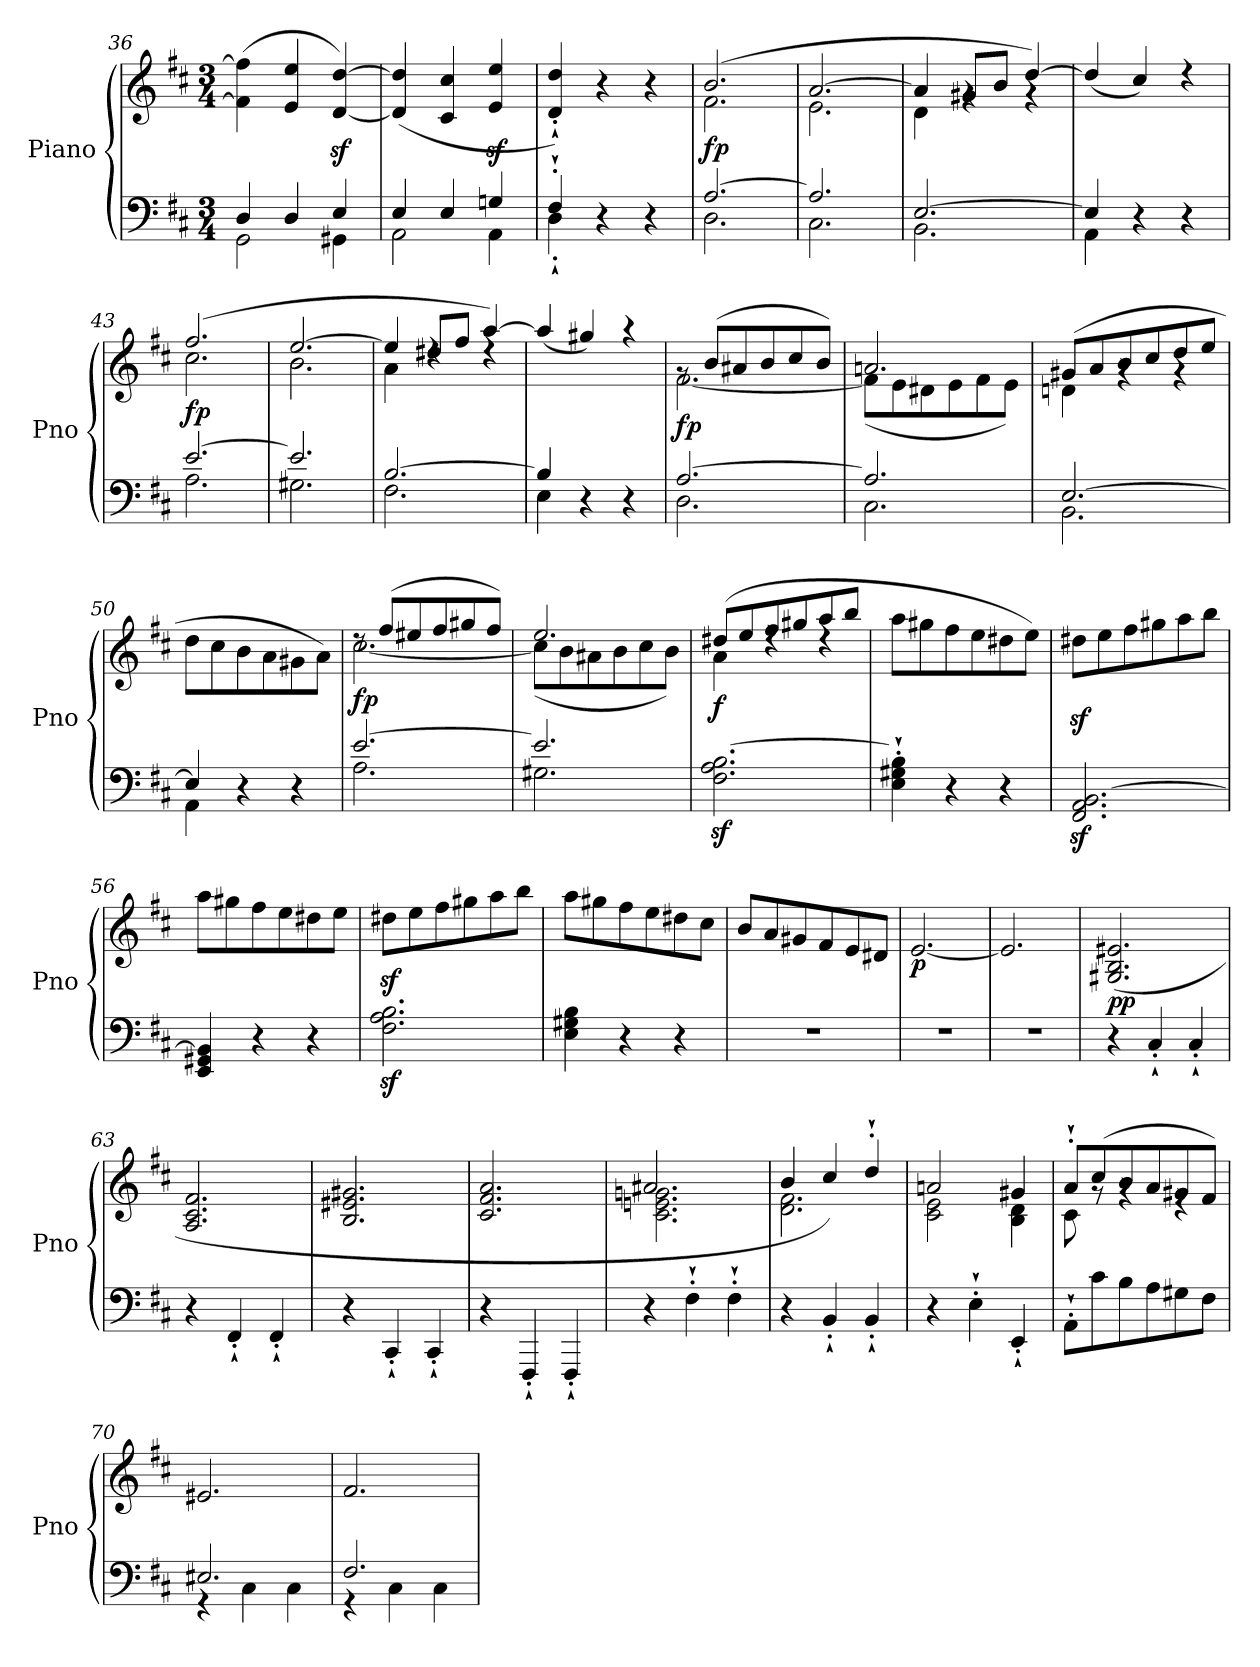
**kern	**kern	**dynam
*part1	*part1	*part1
*staff2	*staff1	*staff1/2
*I"Piano	*	*
*I'Pno	*	*
*clefF4	*clefG2	*
*k[f#c#]	*k[f#c#]	*
*M3/4	*M3/4	*
=36	=36	=36
*^	*	*
4D/	2GG\	(4f#\] 4ff#\]	.
4D/	.	4e/ 4ee/	.
4E/	4GG#X\	[4d/z< [4dd/z<)	.
=37	=37	=37	=37
4E/	2AA\	(4d/] 4dd/]	.
4E/	.	4c#/ 4cc#/	.
4Gn/	4AA\	4e/z< 4ee/z<	.
=38	=38	=38	=38
4F#'`/	4D'`\	4d/'` 4dd/'`)	.
4r	2ryy	4r	.
4r	.	4r	.
!!LO:LB:g=z
=39	=39	=39	=39
*	*	*^	*
!	!	!	!	!LO:DY:b
[2.A/	2.D\	(2.b/	2.f#\	fp
=40	=40	=40	=40	=40
2.A/]	2.C#\	[2.a/	2.e\	.
=41	=41	=41	=41	=41
[2.E/	2.BB\	4a/]	4d\	.
.	.	8g#X/L	4rg	.
.	.	8b/J	.	.
.	.	[4dd/)	4rg	.
*	*	*v	*v	*
!!LO:LB:g=z
=42	=42	=42	=42
4E/]	4AA\	(>4dd/]	.
4r	2ryy	4cc#/)	.
4r	.	4rdd	.
=43	=43	=43	=43
*	*	*^	*
!	!	!	!	!LO:DY:b
[2.e/	2.A\	(2.ff#/	2.cc#\	fp
=44	=44	=44	=44	=44
2.e/]	2.G#X\	[2.ee/	2.b\	.
=45	=45	=45	=45	=45
[2.B/	2.F#\	4ee/]	4a\	.
.	.	8dd#X/L	4rdd	.
.	.	8ff#/J	.	.
.	.	[4aa/)	4rdd	.
*	*	*v	*v	*
=46	=46	=46	=46
4B/]	4E\	(>4aa/]	.
4r	2ryy	4gg#X/)	.
4r	.	4raa	.
=47	=47	=47	=47
*	*	*^	*
!	!	!	!	!LO:DY:b
[2.A/	2.D\	8rg	[2.f#\	fp
.	.	(8b/L	.	.
.	.	8a#X/	.	.
.	.	8b/	.	.
.	.	8cc#/	.	.
.	.	8b/J)	.	.
=48	=48	=48	=48	=48
2.A/]	2.C#\	2.an/	(8f#\L]	.
.	.	.	8e\	.
.	.	.	8d#X\	.
.	.	.	8e\	.
.	.	.	8f#\	.
.	.	.	8e\J)	.
!!LO:LB:g=z	!!
=49	=49	=49	=49	=49
[2.E/	2.BB\	(8g#X/L	4dn\	.
.	.	8a/	.	.
.	.	8b/	4rg	.
.	.	8cc#/	.	.
.	.	8dd/	4rg	.
.	.	8ee/J	.	.
*	*	*v	*v	*
!!LO:LB:g=z
=50	=50	=50	=50
4E/]	4AA\	8dd\L	.
.	.	8cc#\	.
4r	2ryy	8b\	.
.	.	8a\	.
4r	.	8g#X\	.
.	.	8a\J)	.
!!LO:LB:g=z
=51	=51	=51	=51
*	*	*^	*
!	!	!	!	!LO:DY:b
[2.e/	2.A\	8rdd	[2.cc#\	fp
.	.	(8ff#/L	.	.
.	.	8ee#X/	.	.
.	.	8ff#/	.	.
.	.	8gg#X/	.	.
.	.	8ff#/J)	.	.
=52	=52	=52	=52	=52
2.e/]	2.G#X\	2.ee/	(8cc#\L]	.
.	.	.	8b\	.
.	.	.	8a#X\	.
.	.	.	8b\	.
.	.	.	8cc#\	.
.	.	.	8b\J)	.
*v	*v	*	*	*
=53	=53	=53	=53
!	!	!	!LO:DY:b
2.F#\z< 2.A\z< [2.B\z<	(8dd#X/L	4a\	f
.	8ee/	.	.
.	8ff#/	4rdd	.
.	8gg#X/	.	.
.	8aa/	4rdd	.
.	8bb/J	.	.
*	*v	*v	*
=54	=54	=54
4E\'` 4G#X\'` 4B\]'`	8aa\L	.
.	8gg#X\	.
4r	8ff#\	.
.	8ee\	.
4r	8dd#X\	.
.	8ee\J)	.
=55	=55	=55
2.FF#/z< 2.AA/z< [2.BB/z<	8dd#Xz<\L	.
.	8ee\	.
.	8ff#\	.
.	8gg#X\	.
.	8aa\	.
.	8bb\J	.
!!LO:PB:g=z
=56	=56	=56
4EE/ 4GG#X/ 4BB/]	8aa\L	.
.	8gg#X\	.
4r	8ff#\	.
.	8ee\	.
4r	8dd#X\	.
.	8ee\J	.
!!LO:LB:g=z
=57	=57	=57
2.F#\z< 2.A\z< 2.B\z<	8dd#Xz<\L	.
.	8ee\	.
.	8ff#\	.
.	8gg#X\	.
.	8aa\	.
.	8bb\J	.
=58	=58	=58
4E\ 4G#X\ 4B\	8aa\L	.
.	8gg#X\	.
4r	8ff#\	.
.	8ee\	.
4r	8dd#X\	.
.	8cc#\J	.
=59	=59	=59
!	!	!LO:DY:b
2.r	8b/L	other-dynamics
.	8a/	.
.	8g#X/	.
.	8f#/	.
.	8e/	.
.	8d#X/J	.
=60	=60	=60
!	!	!LO:DY:b
2.r	[2.e/	p
=61	=61	=61
2.r	2.e/]	.
=62	=62	=62
!	!	!LO:DY:b
4r	(2.G#X/ 2.B/ 2.e#X/	pp
4C#'`/	.	.
4C#'`/	.	.
=63	=63	=63
4r	2.A/ 2.c#/ 2.f#/	.
4FF#'`/	.	.
4FF#'`/	.	.
!!LO:LB:g=z
=64	=64	=64
4r	2.B/ 2.e#X/ 2.g#X/	.
4CC#'`/	.	.
4CC#'`/	.	.
=65	=65	=65
4r	2.c#/ 2.f#/ 2.a/	.
4FFF#'`/	.	.
4FFF#'`/	.	.
!!LO:LB:g=z
=66	=66	=66
*	*^	*
4r	2.a#X/	2.c#\ 2.en\ 2.gn\	.
4F#'`\	.	.	.
4F#'`\	.	.	.
!!LO:PB:g=z	!!
=67	=67	=67	=67
4r	4b/	2.d\ 2.f#\	.
4BB'`/	4cc#/)	.	.
4BB'`/	4dd'`/	.	.
=68	=68	=68	=68
4r	2an/	2c#\ 2e\	.
4E'`\	.	.	.
4EE'`/	4g#X/	4B\ 4d\	.
=69	=69	=69	=69
8AA'`\L	8a'`/L	8c#\	.
8c#\	(>8cc#/	8rg	.
8B\	8b/	4rg	.
8A\	8a/	.	.
8G#X\	8g#X/	4re	.
8F#\J	8f#/J)	.	.
*	*v	*v	*
=70	=70	=70
*^	*	*
!	!	!	!LO:DY:b
2.E#X/	4r	2.e#X/	other-dynamics
.	4C#\	.	.
.	4C#\	.	.
=71	=71	=71	=71
2.F#/	4r	2.f#/	.
.	4C#\	.	.
.	4C#\	.	.
*v	*v	*	*
=	=	=
*-	*-	*-
